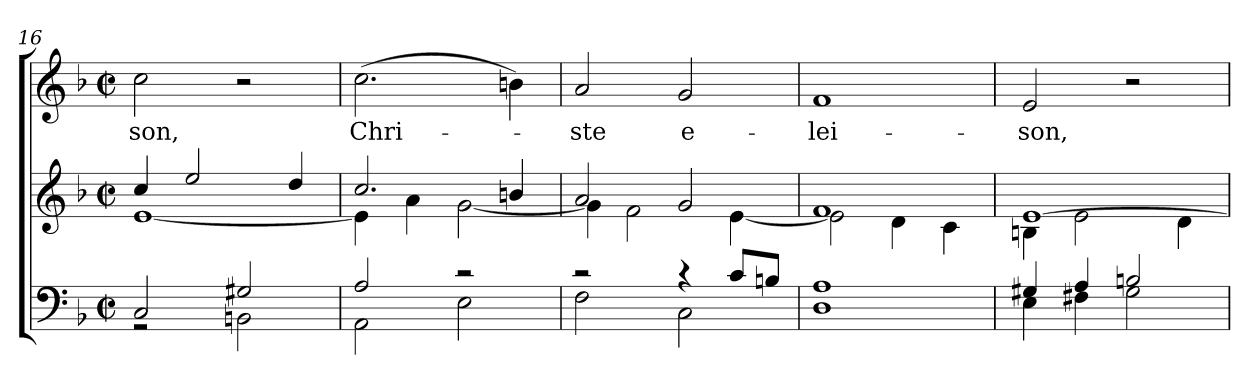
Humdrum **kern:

**kern	**kern	**kern	**text
*part2	*part2	*part1	*part1
*staff3	*staff2	*staff1	*staff1
*clefF4	*clefG2	*clefG2	*
*k[b-]	*k[b-]	*k[b-]	*
*F:	*F:	*F:	*
*M2/2	*M2/2	*M2/2	*
*met(c|)	*met(c|)	*met(c|)	*
=16	=16	=16	=16
*^	*^	*	*
!	!	!	!	!	!LO:LY:b
2C/	2rGG	4cc/	[<1e	2cc\	-son,
.	.	2ee/	.	.	.
2G#X/	2BBn\	.	.	2r	.
.	.	4dd/	.	.	.
=17	=17	=17	=17	=17	=17
!	!	!	!	!	!LO:LY:b
2A/	2AA\	2.cc/	4e\]	(>2.cc\	Chri-
.	.	.	4a\	.	.
2rc	2E\	.	[<2g\	.	.
.	.	4bn/	.	4bn\)	.
=18	=18	=18	=18	=18	=18
!	!	!	!	!	!LO:LY:b
2rc	2F\	2a/	4g\]	2a/	-ste
.	.	.	2f\	.	.
!	!	!	!	!	!LO:LY:b
4rc	2C\	2g/	.	2g/	e-
8c/L	.	.	[<4e\	.	.
8Bn/J	.	.	.	.	.
!!LO:PB:g=z
=19	=19	=19	=19	=19	=19
!	!	!	!	!	!LO:LY:b
1A	1D	1f	2e\]	1f	-lei-
.	.	.	4d\	.	.
.	.	.	4c\	.	.
=20	=20	=20	=20	=20	=20
!	!	!	!	!	!LO:LY:b
4G#X/	4E\	[>1e	4Bn\	2e/	-son,
4A/	4F#X\	.	2e\	.	.
2Bn/	2G#\	.	.	2r	.
.	.	.	4d\	.	.
*v	*v	*	*	*	*
*	*v	*v	*	*
=	=	=	=
*-	*-	*-	*-
